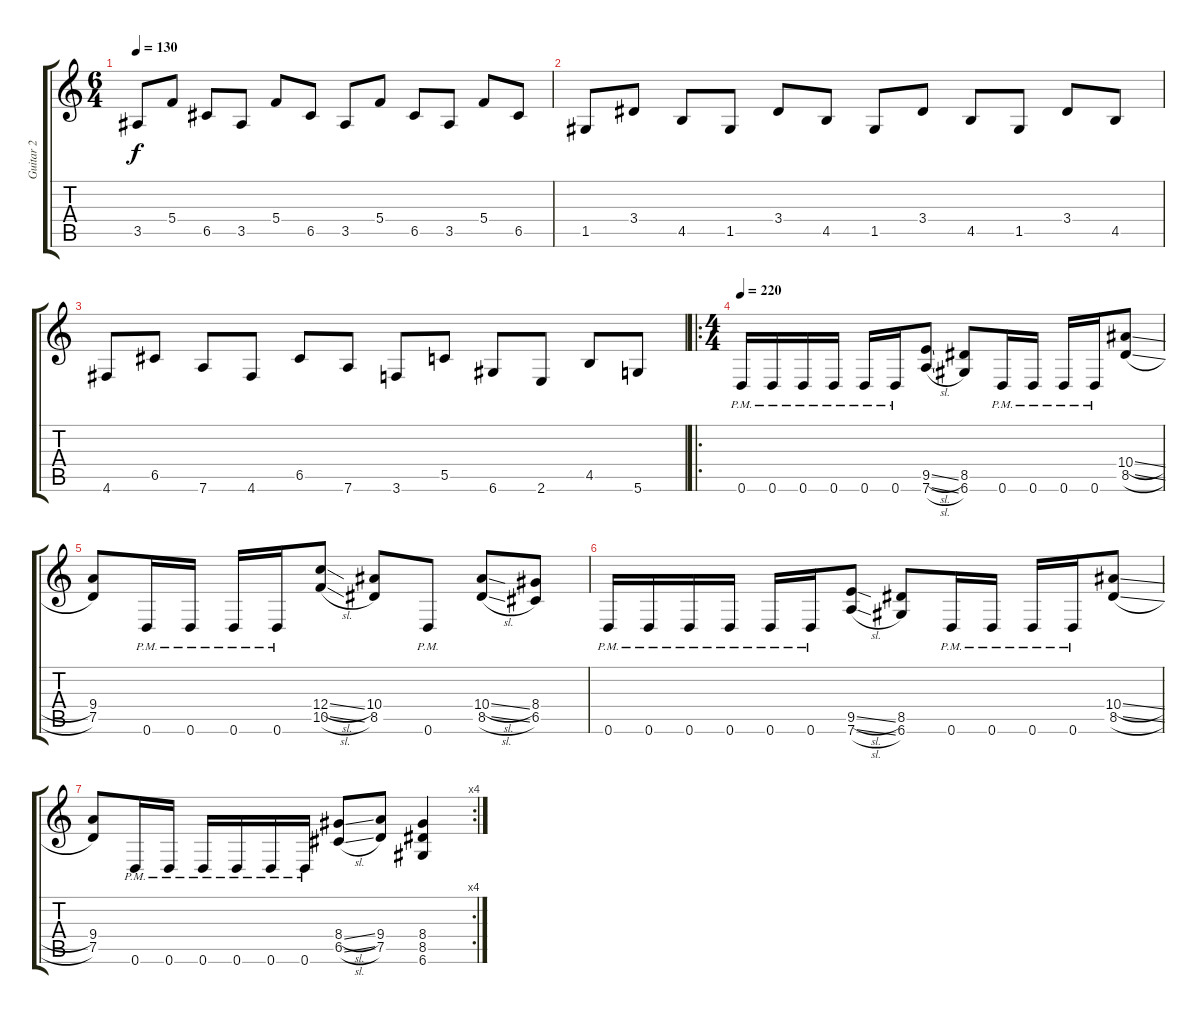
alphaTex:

\track ("Guitar 2" "Guitar 2") {instrument distortionguitar}
\staff {score tabs}
\tuning (D4 A3 F3 C3 G2 D2) {hide}
\ts (6 4)
\tempo 130
\clef g2
\ks c
3.5.8{dy f} 5.4.8 6.5.8 3.5.8 5.4.8 6.5.8 3.5.8 5.4.8 6.5.8 3.5.8 5.4.8 6.5.8 |
1.5.8 3.4.8 4.5.8 1.5.8 3.4.8 4.5.8 1.5.8 3.4.8 4.5.8 1.5.8 3.4.8 4.5.8 |
4.6.8 6.5.8 7.6.8 4.6.8 6.5.8 7.6.8 3.6.8 5.5.8 6.6.8 2.6.8 4.5.8 5.6.8 |
\ro
\ts (4 4)
\tempo 220
0.6{pm}.16 0.6{pm}.16 0.6{pm}.16 0.6{pm}.16 0.6{pm}.16 0.6{pm}.16 (9.5{sl} 7.6{sl}).8 (8.5 6.6).8 0.6{pm}.16 0.6{pm}.16 0.6{pm}.16 0.6{pm}.16 (10.4{sl} 8.5{sl}).8 |
(9.4 7.5).8 0.6{pm}.16 0.6{pm}.16 0.6{pm}.16 0.6{pm}.16 (12.4{sl} 10.5{sl}).8 (10.4 8.5).8 0.6{pm}.8 (10.4{sl} 8.5{sl}).8 (8.4 6.5).8 |
0.6{pm}.16 0.6{pm}.16 0.6{pm}.16 0.6{pm}.16 0.6{pm}.16 0.6{pm}.16 (9.5{sl} 7.6{sl}).8 (8.5 6.6).8 0.6{pm}.16 0.6{pm}.16 0.6{pm}.16 0.6{pm}.16 (10.4{sl} 8.5{sl}).8 |
\rc 4
(9.4 7.5).8 0.6{pm}.16 0.6{pm}.16 0.6{pm}.16 0.6{pm}.16 0.6{pm}.16 0.6{pm}.16 (8.4{sl} 6.5{sl}).8 (9.4 7.5).8 (8.4 8.5 6.6).4
